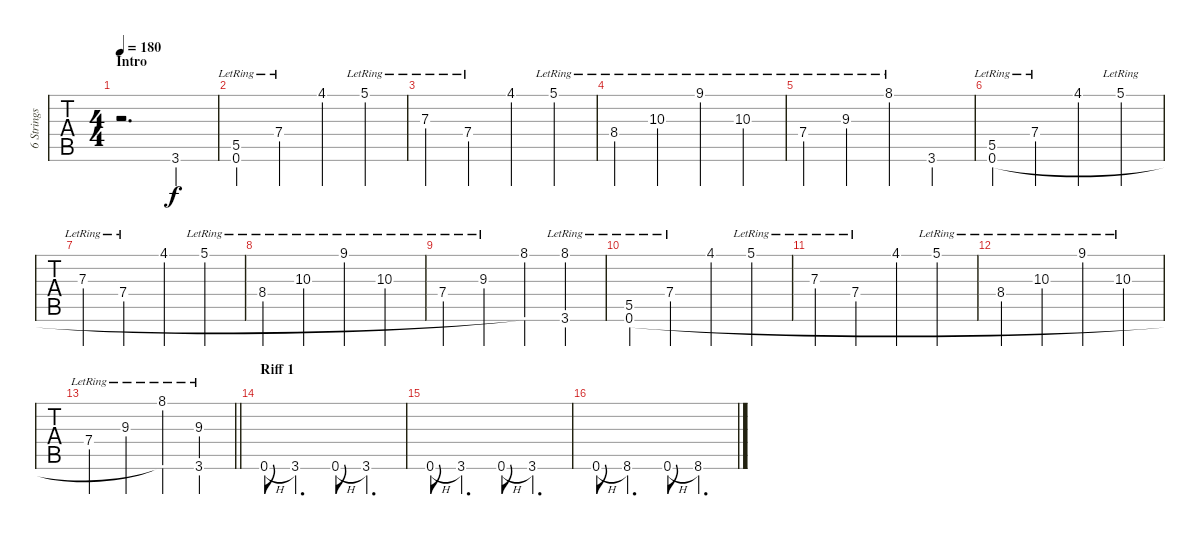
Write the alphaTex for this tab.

\track ("6 Strings Bass" "6 Strings ") {instrument electricbasspick}
\staff {tabs}
\tuning (D3 A2 E2 B1 Gb1 B0) {hide}
\ts (4 4)
\section ("" "Intro")
\tempo 180
\clef f4
\ks c
r.2{d dy f instrument electricbasspick} 3.6.4 |
(5.5{lr} 0.6{lr}).4 7.4{lr}.4 4.1.4 5.1{lr}.4 |
7.3{lr}.4 7.4{lr}.4 4.1.4 5.1{lr}.4 |
8.4{lr}.4 10.3{lr}.4 9.1{lr}.4 10.3{lr}.4 |
7.4{lr}.4 9.3{lr}.4 8.1{lr}.4 3.6.4 |
(5.5{lr} 0.6{lr}).4 7.4{lr}.4 4.1.4 5.1{lr}.4 |
7.3{lr}.4 7.4{lr}.4 4.1.4 5.1{lr}.4 |
8.4{lr}.4 10.3{lr}.4 9.1{lr}.4 10.3{lr}.4 |
7.4{lr}.4 9.3{lr}.4 (8.1 0.6{t}).4 (8.1{lr} 3.6).4 |
(5.5{lr} 0.6{lr}).4 7.4{lr}.4 4.1.4 5.1{lr}.4 |
7.3{lr}.4 7.4{lr}.4 4.1.4 5.1{lr}.4 |
8.4{lr}.4 10.3{lr}.4 9.1{lr}.4 10.3{lr}.4 |
\barLineRight lightlight
7.4{lr}.4 9.3{lr}.4 (8.1{lr} 0.6{t}).4 (9.3{lr} 3.6).4 |
\section ("" "Riff 1")
0.6{h}.8 3.6.4{d} 0.6{h}.8 3.6.4{d} |
0.6{h}.8 3.6.4{d} 0.6{h}.8 3.6.4{d} |
0.6{h}.8 8.6.4{d} 0.6{h}.8 8.6.4{d}
